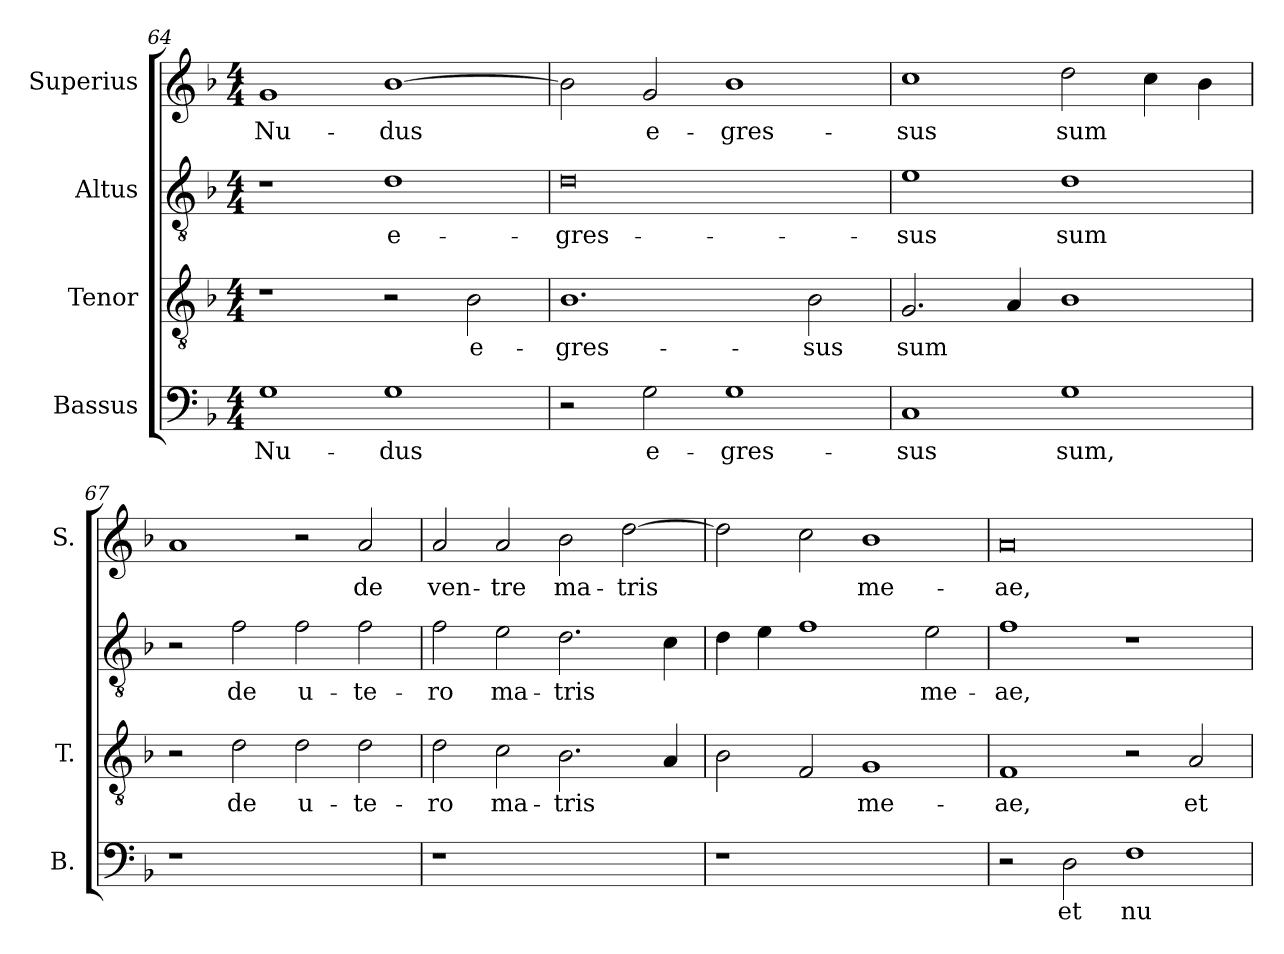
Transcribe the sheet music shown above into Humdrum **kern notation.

**kern	**text	**kern	**text	**kern	**text	**kern	**text
*part4	*part4	*part3	*part3	*part2	*part2	*part1	*part1
*staff4	*staff4	*staff3	*staff3	*staff2	*staff2	*staff1	*staff1
*I"Bassus	*	*I"Tenor	*	*I"Altus	*	*I"Superius	*
*I'B.	*	*I'T.	*	*	*	*I'S.	*
*clefF4	*	*clefGv2	*	*clefGv2	*	*clefG2	*
*	*	*ITrd7c12	*	*ITrd7c12	*	*	*
*k[b-]	*	*k[b-]	*	*k[b-]	*	*k[b-]	*
*F:	*	*F:	*	*F:	*	*F:	*
*M4/4	*	*M4/4	*	*M4/4	*	*M4/4	*
=64	=64	=64	=64	=64	=64	=64	=64
!	!LO:LY:b:color=#000000	!	!	!	!	!	!
!	!	!	!	!	!	!	!LO:LY:b:color=#000000
1Gi	Nu-	1r	.	1r	.	1gi	Nu-
!	!LO:LY:b:color=#000000	!	!	!	!	!	!
!	!	!	!	!	!LO:LY:b:color=#000000	!	!
!	!	!	!	!	!	!	!LO:LY:b:color=#000000
1Gi	-dus	2r	.	1Di	e-	[>1b-i	-dus
!	!	!	!LO:LY:b:color=#000000	!	!	!	!
.	.	2BB-i\	e-	.	.	.	.
!!LO:PB:g=z
=65	=65	=65	=65	=65	=65	=65	=65
!	!	!	!LO:LY:b:color=#000000	!	!	!	!
!	!	!	!	!	!LO:LY:b:color=#000000	!	!
2r	.	1.BB-i	-gres-	0Di	-gres-	2b-i\]	.
!	!LO:LY:b:color=#000000	!	!	!	!	!	!
!	!	!	!	!	!	!	!LO:LY:b:color=#000000
2Gi\	e-	.	.	.	.	2gi/	e-
!	!LO:LY:b:color=#000000	!	!	!	!	!	!
!	!	!	!	!	!	!	!LO:LY:b:color=#000000
1Gi	-gres-	.	.	.	.	1b-i	-gres-
!	!	!	!LO:LY:b:color=#000000	!	!	!	!
.	.	2BB-i\	-sus	.	.	.	.
=66	=66	=66	=66	=66	=66	=66	=66
!	!LO:LY:b:color=#000000	!	!	!	!	!	!
!	!	!	!LO:LY:b:color=#000000	!	!	!	!
!	!	!	!	!	!LO:LY:b:color=#000000	!	!
!	!	!	!	!	!	!	!LO:LY:b:color=#000000
1Ci	-sus	2.GGi/	sum	1Ei	-sus	1cci	-sus
.	.	4AAi/	.	.	.	.	.
!	!LO:LY:b:color=#000000	!	!	!	!	!	!
!	!	!	!	!	!LO:LY:b:color=#000000	!	!
!	!	!	!	!	!	!	!LO:LY:b:color=#000000
1Gi	sum,	1BB-i	.	1Di	sum	2ddi\	sum
.	.	.	.	.	.	4cci\	.
.	.	.	.	.	.	4b-i\	.
=67	=67	=67	=67	=67	=67	=67	=67
!LO:N:vis=1	!	!	!	!	!	!	!
1r	.	2r	.	2r	.	1ai	.
!	!	!	!LO:LY:b:color=#000000	!	!	!	!
!	!	!	!	!	!LO:LY:b:color=#000000	!	!
.	.	2Di\	de	2Fi\	de	.	.
!	!	!	!LO:LY:b:color=#000000	!	!	!	!
!	!	!	!	!	!LO:LY:b:color=#000000	!	!
1ryy	.	2Di\	u-	2Fi\	u-	2r	.
!	!	!	!LO:LY:b:color=#000000	!	!	!	!
!	!	!	!	!	!LO:LY:b:color=#000000	!	!
!	!	!	!	!	!	!	!LO:LY:b:color=#000000
.	.	2Di\	-te-	2Fi\	-te-	2ai/	de
=68	=68	=68	=68	=68	=68	=68	=68
!LO:N:vis=1	!	!	!	!	!	!	!
!	!	!	!LO:LY:b:color=#000000	!	!	!	!
!	!	!	!	!	!LO:LY:b:color=#000000	!	!
!	!	!	!	!	!	!	!LO:LY:b:color=#000000
1r	.	2Di\	-ro	2Fi\	-ro	2ai/	ven-
!	!	!	!LO:LY:b:color=#000000	!	!	!	!
!	!	!	!	!	!LO:LY:b:color=#000000	!	!
!	!	!	!	!	!	!	!LO:LY:b:color=#000000
.	.	2Ci\	ma-	2Ei\	ma-	2ai/	-tre
!	!	!	!LO:LY:b:color=#000000	!	!	!	!
!	!	!	!	!	!LO:LY:b:color=#000000	!	!
!	!	!	!	!	!	!	!LO:LY:b:color=#000000
1ryy	.	2.BB-i\	-tris	2.Di\	-tris	2b-i\	ma-
!	!	!	!	!	!	!	!LO:LY:b:color=#000000
.	.	.	.	.	.	[>2ddi\	-tris
.	.	4AAi/	.	4Ci\	.	.	.
=69	=69	=69	=69	=69	=69	=69	=69
!LO:N:vis=1	!	!	!	!	!	!	!
1r	.	2BB-i\	.	4Di\	.	2ddi\]	.
.	.	.	.	4Ei\	.	.	.
.	.	2FFi/	.	1Fi	.	2cci\	.
!	!	!	!LO:LY:b:color=#000000	!	!	!	!
!	!	!	!	!	!	!	!LO:LY:b:color=#000000
1ryy	.	1GGi	me-	.	.	1b-i	me-
!	!	!	!	!	!LO:LY:b:color=#000000	!	!
.	.	.	.	2Ei\	me-	.	.
!!LO:LB:g=z
=70	=70	=70	=70	=70	=70	=70	=70
!	!	!	!LO:LY:b:color=#000000	!	!	!	!
!	!	!	!	!	!LO:LY:b:color=#000000	!	!
!	!	!	!	!	!	!	!LO:LY:b:color=#000000
2r	.	1FFi	-ae,	1Fi	-ae,	0ai	-ae,
!	!LO:LY:b:color=#000000	!	!	!	!	!	!
2Di\	et	.	.	.	.	.	.
!	!LO:LY:b:color=#000000	!	!	!	!	!	!
1Fi	nu-	2r	.	1r	.	.	.
!	!	!	!LO:LY:b:color=#000000	!	!	!	!
.	.	2AAi/	et	.	.	.	.
=	=	=	=	=	=	=	=
*-	*-	*-	*-	*-	*-	*-	*-
